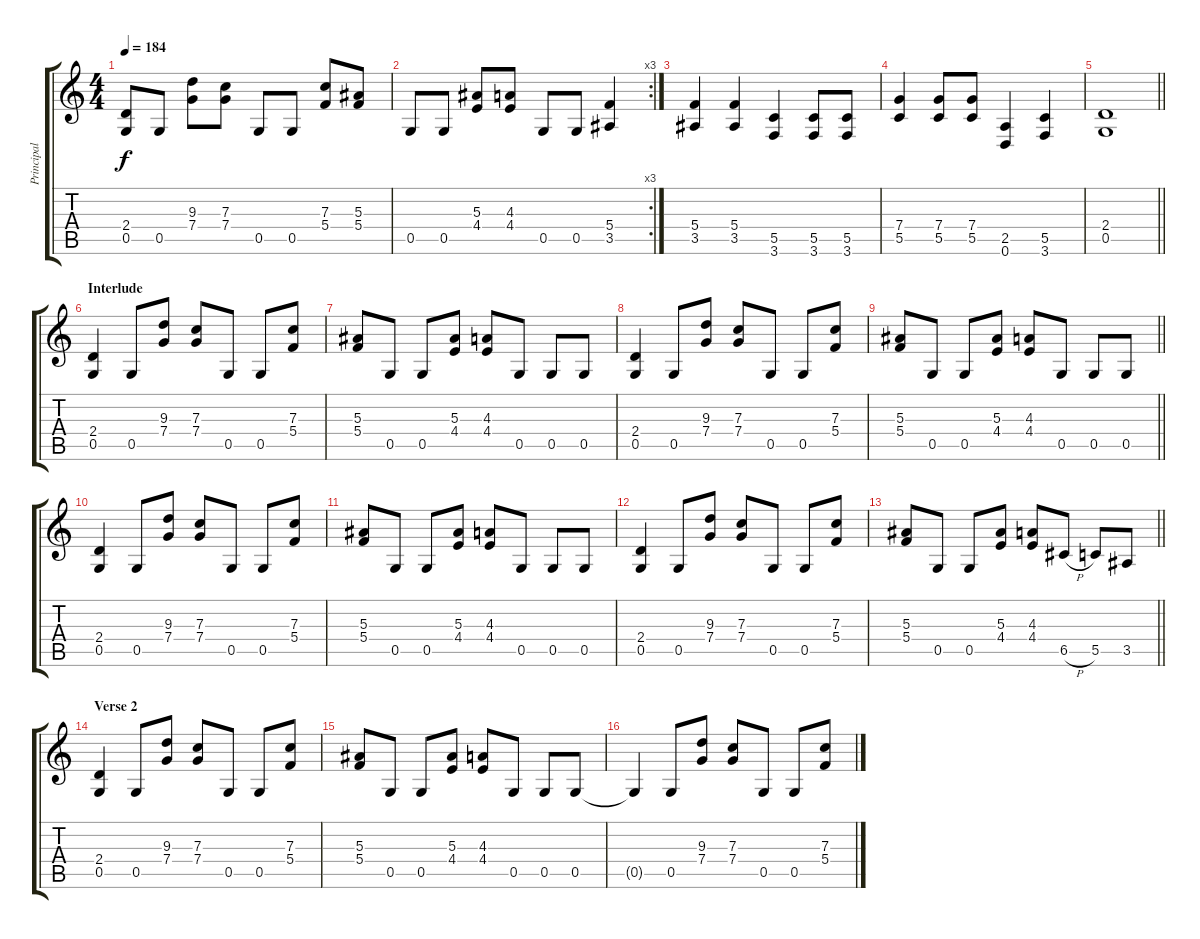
\track ("Principal" "Principal") {instrument distortionguitar}
\staff {score tabs}
\tuning (D4 A3 F3 C3 G2 D2) {hide}
\ts (4 4)
\tempo 184
\clef g2
\ks c
(2.4 0.5).8{dy f} 0.5.8 (9.3 7.4).8 (7.3 7.4).8 0.5.8 0.5.8 (7.3 5.4).8 (5.3 5.4).8 |
\rc 3
0.5.8 0.5.8 (5.3 4.4).8 (4.3 4.4).8 0.5.8 0.5.8 (5.4 3.5).4 |
(5.4 3.5).4 (5.4 3.5).4 (5.5 3.6).4 (5.5 3.6).8 (5.5 3.6).8 |
(7.4 5.5).4 (7.4 5.5).8 (7.4 5.5).8 (2.5 0.6).4 (5.5 3.6).4 |
\barLineRight lightlight
(2.4 0.5).1 |
\section ("" "Interlude")
(2.4 0.5).4 0.5.8 (9.3 7.4).8 (7.3 7.4).8 0.5.8 0.5.8 (7.3 5.4).8 |
(5.3 5.4).8 0.5.8 0.5.8 (5.3 4.4).8 (4.3 4.4).8 0.5.8 0.5.8 0.5.8 |
(2.4 0.5).4 0.5.8 (9.3 7.4).8 (7.3 7.4).8 0.5.8 0.5.8 (7.3 5.4).8 |
\barLineRight lightlight
(5.3 5.4).8 0.5.8 0.5.8 (5.3 4.4).8 (4.3 4.4).8 0.5.8 0.5.8 0.5.8 |
(2.4 0.5).4 0.5.8 (9.3 7.4).8 (7.3 7.4).8 0.5.8 0.5.8 (7.3 5.4).8 |
(5.3 5.4).8 0.5.8 0.5.8 (5.3 4.4).8 (4.3 4.4).8 0.5.8 0.5.8 0.5.8 |
(2.4 0.5).4 0.5.8 (9.3 7.4).8 (7.3 7.4).8 0.5.8 0.5.8 (7.3 5.4).8 |
\barLineRight lightlight
(5.3 5.4).8 0.5.8 0.5.8 (5.3 4.4).8 (4.3 4.4).8 6.5{h}.8 5.5.8 3.5.8 |
\section ("" "Verse 2")
(2.4 0.5).4 0.5.8 (9.3 7.4).8 (7.3 7.4).8 0.5.8 0.5.8 (7.3 5.4).8 |
(5.3 5.4).8 0.5.8 0.5.8 (5.3 4.4).8 (4.3 4.4).8 0.5.8 0.5.8 0.5.8 |
0.5{t}.4 0.5.8 (9.3 7.4).8 (7.3 7.4).8 0.5.8 0.5.8 (7.3 5.4).8
